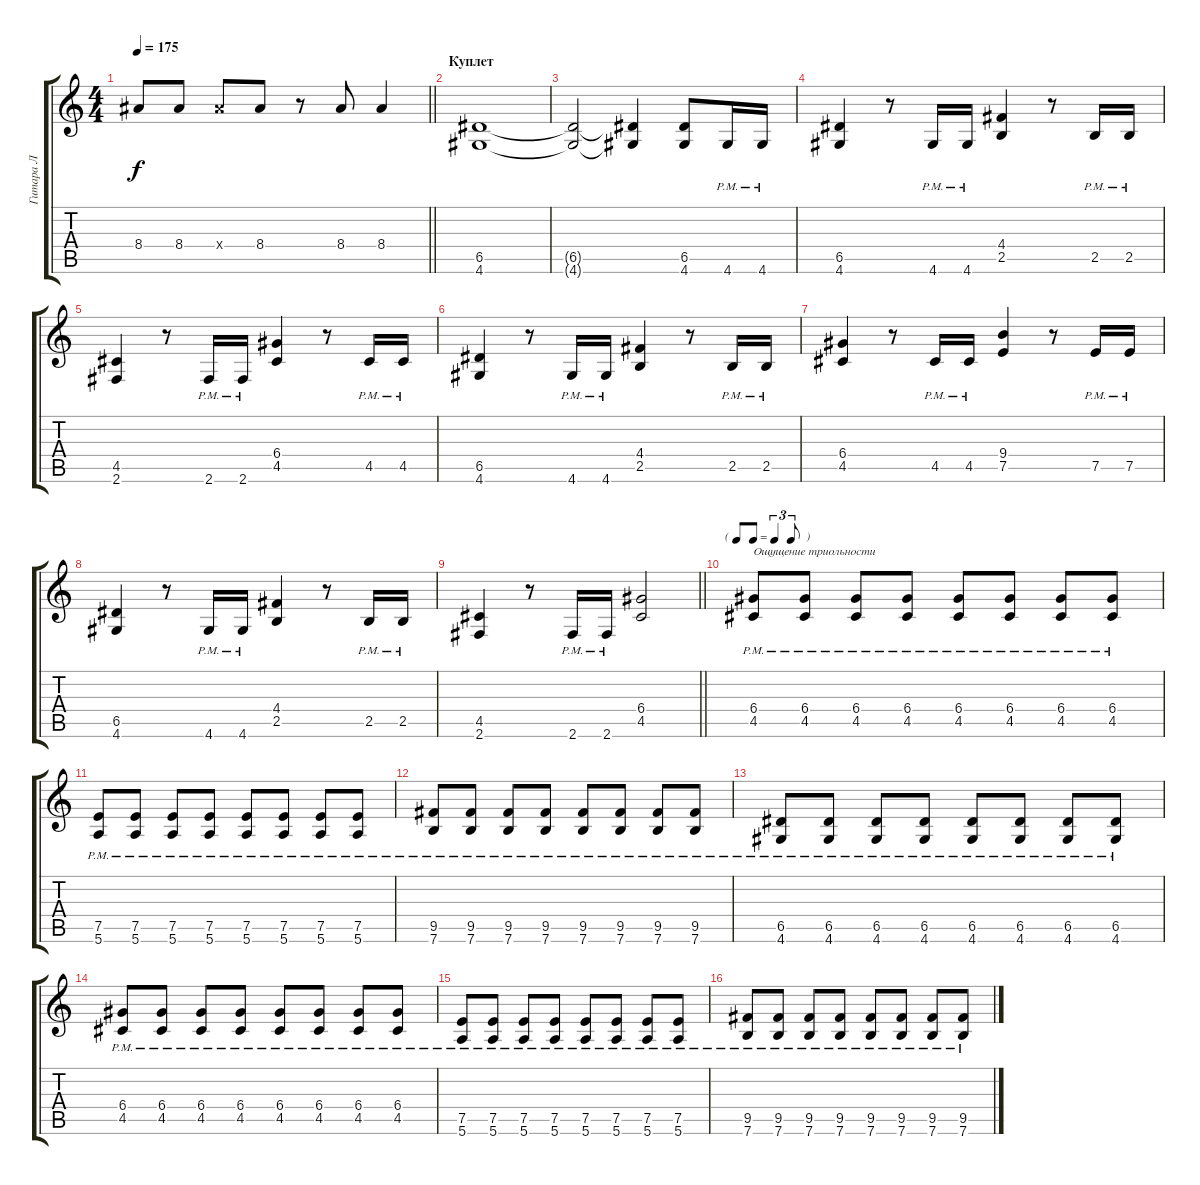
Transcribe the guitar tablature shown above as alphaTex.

\track ("Гитара Л" "Гитара Л") {instrument distortionguitar}
\staff {score tabs}
\tuning (E4 B3 G3 D3 A2 E2) {hide}
\ts (4 4)
\tempo 175
\clef g2
\barLineRight lightlight
\ks c
8.4.8{dy f} 8.4.8 8.4{x}.8 8.4.8 r.8 8.4.8 8.4.4 |
\section ("" "Куплет")
(6.5 4.6).1{instrument distortionguitar} |
(6.5{t} 4.6{t}).2 (6.5{t} 4.6{t}).4 (6.5 4.6).8 4.6{pm}.16 4.6{pm}.16 |
(6.5 4.6).4 r.8 4.6{pm}.16 4.6{pm}.16 (4.4 2.5).4 r.8 2.5{pm}.16 2.5{pm}.16 |
(4.5 2.6).4 r.8 2.6{pm}.16 2.6{pm}.16 (6.4 4.5).4 r.8 4.5{pm}.16 4.5{pm}.16 |
(6.5 4.6).4 r.8 4.6{pm}.16 4.6{pm}.16 (4.4 2.5).4 r.8 2.5{pm}.16 2.5{pm}.16 |
(6.4 4.5).4 r.8 4.5{pm}.16 4.5{pm}.16 (9.4 7.5).4 r.8 7.5{pm}.16 7.5{pm}.16 |
(6.5 4.6).4 r.8 4.6{pm}.16 4.6{pm}.16 (4.4 2.5).4 r.8 2.5{pm}.16 2.5{pm}.16 |
\barLineRight lightlight
(4.5 2.6).4 r.8 2.6{pm}.16 2.6{pm}.16 (6.4 4.5).2 |
\tf triplet8th
\section ("" " ")
(6.4{pm} 4.5{pm}).8{txt "Ощущение триольности"} (6.4{pm} 4.5{pm}).8 (6.4{pm} 4.5{pm}).8 (6.4{pm} 4.5{pm}).8 (6.4{pm} 4.5{pm}).8 (6.4{pm} 4.5{pm}).8 (6.4{pm} 4.5{pm}).8 (6.4{pm} 4.5{pm}).8 |
(7.5{pm} 5.6{pm}).8 (7.5{pm} 5.6{pm}).8 (7.5{pm} 5.6{pm}).8 (7.5{pm} 5.6{pm}).8 (7.5{pm} 5.6{pm}).8 (7.5{pm} 5.6{pm}).8 (7.5{pm} 5.6{pm}).8 (7.5{pm} 5.6{pm}).8 |
(9.5{pm} 7.6{pm}).8 (9.5{pm} 7.6{pm}).8 (9.5{pm} 7.6{pm}).8 (9.5{pm} 7.6{pm}).8 (9.5{pm} 7.6{pm}).8 (9.5{pm} 7.6{pm}).8 (9.5{pm} 7.6{pm}).8 (9.5{pm} 7.6{pm}).8 |
(6.5{pm} 4.6{pm}).8 (6.5{pm} 4.6{pm}).8 (6.5{pm} 4.6{pm}).8 (6.5{pm} 4.6{pm}).8 (6.5{pm} 4.6{pm}).8 (6.5{pm} 4.6{pm}).8 (6.5{pm} 4.6{pm}).8 (6.5{pm} 4.6{pm}).8 |
(6.4{pm} 4.5{pm}).8 (6.4{pm} 4.5{pm}).8 (6.4{pm} 4.5{pm}).8 (6.4{pm} 4.5{pm}).8 (6.4{pm} 4.5{pm}).8 (6.4{pm} 4.5{pm}).8 (6.4{pm} 4.5{pm}).8 (6.4{pm} 4.5{pm}).8 |
(7.5{pm} 5.6{pm}).8 (7.5{pm} 5.6{pm}).8 (7.5{pm} 5.6{pm}).8 (7.5{pm} 5.6{pm}).8 (7.5{pm} 5.6{pm}).8 (7.5{pm} 5.6{pm}).8 (7.5{pm} 5.6{pm}).8 (7.5{pm} 5.6{pm}).8 |
(9.5{pm} 7.6{pm}).8 (9.5{pm} 7.6{pm}).8 (9.5{pm} 7.6{pm}).8 (9.5{pm} 7.6{pm}).8 (9.5{pm} 7.6{pm}).8 (9.5{pm} 7.6{pm}).8 (9.5{pm} 7.6{pm}).8 (9.5{pm} 7.6{pm}).8
